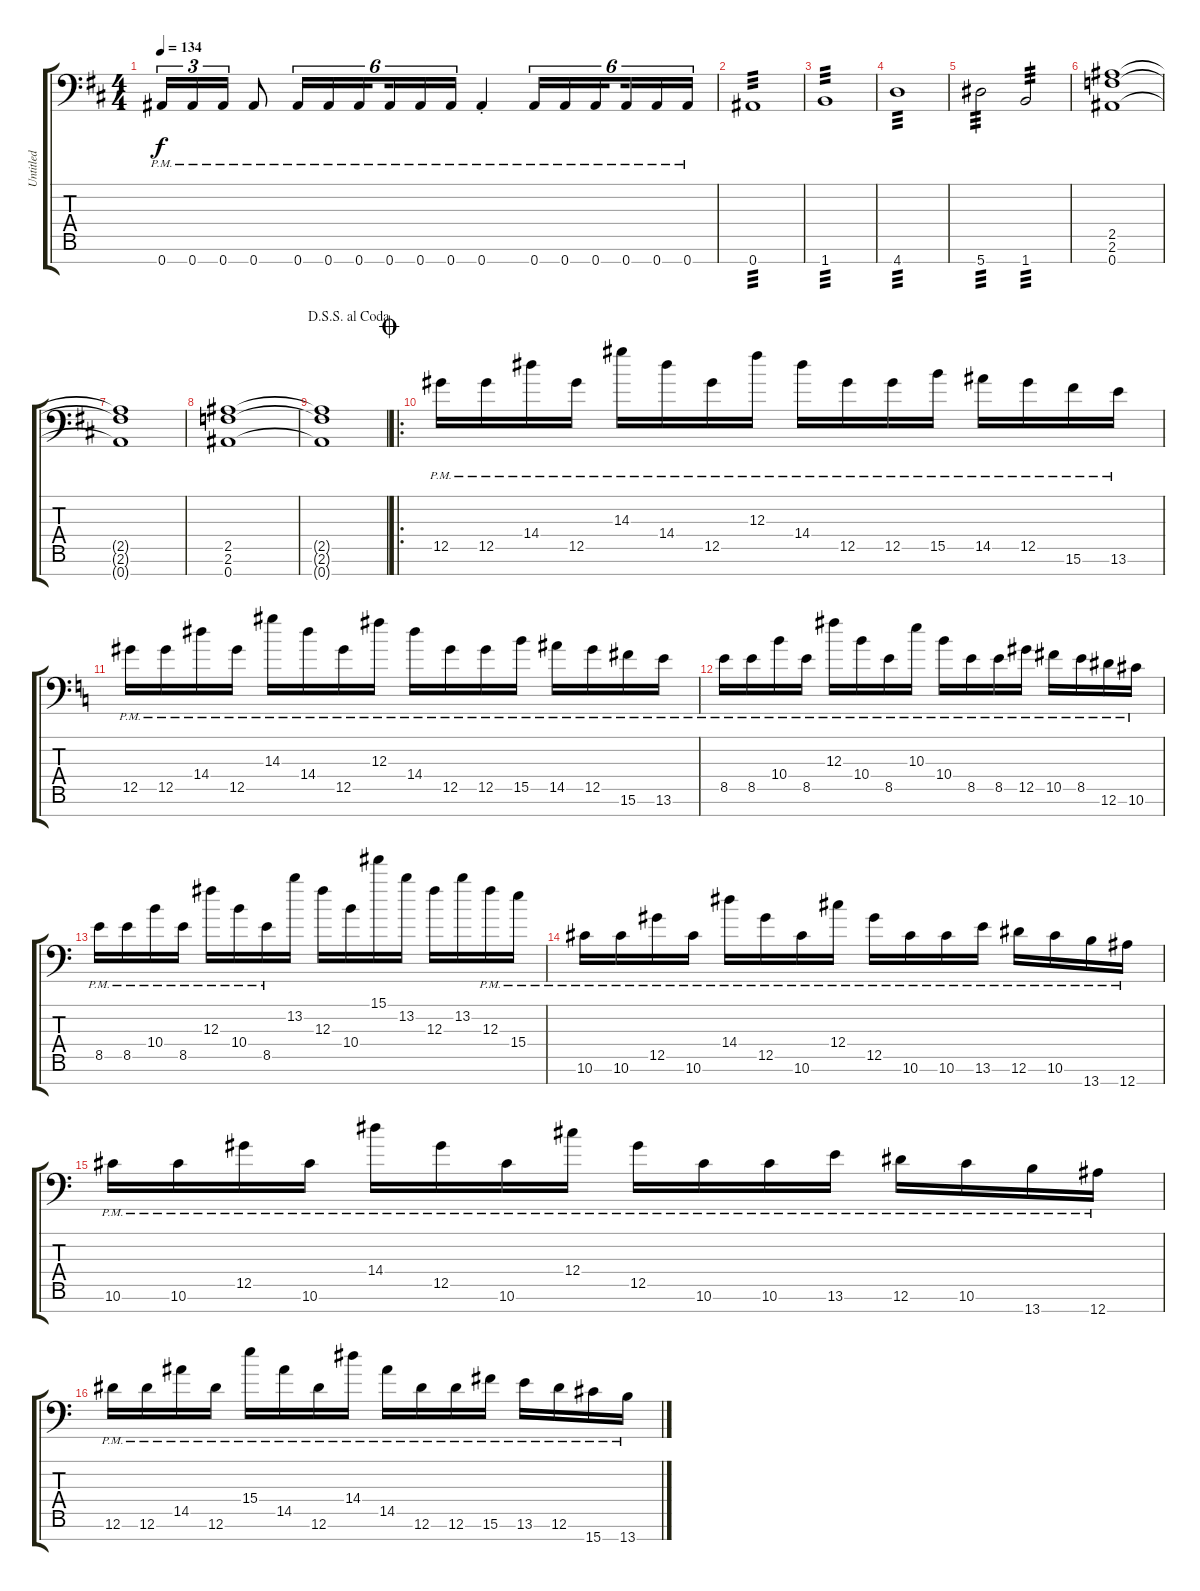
\track ("Untitled" "Untitled") {instrument distortionguitar}
\staff {score tabs}
\tuning (Eb4 Bb3 Gb3 Db3 Ab2 Eb2 Bb1) {hide}
\ts (4 4)
\tempo 134
\clef f4
\ks d
0.7{pm}.16{tu (3 2) dy f} 0.7{pm}.16{tu (3 2)} 0.7{pm}.16{tu (3 2)} 0.7{pm}.8 0.7{pm}.16{tu (6 4)} 0.7{pm}.16{tu (6 4)} 0.7{pm}.16{tu (6 4) beam splitsecondary} 0.7{pm}.16{tu (6 4)} 0.7{pm}.16{tu (6 4)} 0.7{pm}.16{tu (6 4)} 0.7{pm st}.4 0.7{pm}.16{tu (6 4)} 0.7{pm}.16{tu (6 4)} 0.7{pm}.16{tu (6 4) beam splitsecondary} 0.7{pm}.16{tu (6 4)} 0.7{pm}.16{tu (6 4)} 0.7{pm}.16{tu (6 4)} |
0.7.1{tp 3} |
1.7.1{tp 3} |
4.7.1{tp 3} |
5.7.2{tp 3} 1.7.2{tp 3} |
(2.5 2.6 0.7).1 |
(2.5{t} 2.6{t} 0.7{t}).1 |
(2.5 2.6 0.7).1 |
\jump dalsegnosegnoalcoda
(2.5{t} 2.6{t} 0.7{t}).1 |
\ro
\jump coda
12.5{pm}.16 12.5{pm}.16 14.4{pm}.16 12.5{pm}.16 14.3{pm}.16 14.4{pm}.16 12.5{pm}.16 12.3{pm}.16 14.4{pm}.16 12.5{pm}.16 12.5{pm}.16 15.5{pm}.16 14.5{pm}.16 12.5{pm}.16 15.6{pm}.16 13.6{pm}.16 |
\ks c
12.5{pm}.16 12.5{pm}.16 14.4{pm}.16 12.5{pm}.16 14.3{pm}.16 14.4{pm}.16 12.5{pm}.16 12.3{pm}.16 14.4{pm}.16 12.5{pm}.16 12.5{pm}.16 15.5{pm}.16 14.5{pm}.16 12.5{pm}.16 15.6{pm}.16 13.6{pm}.16 |
8.5{pm}.16 8.5{pm}.16 10.4{pm}.16 8.5{pm}.16 12.3{pm}.16 10.4{pm}.16 8.5{pm}.16 10.3{pm}.16 10.4{pm}.16 8.5{pm}.16 8.5{pm}.16 12.5{pm}.16 10.5{pm}.16 8.5{pm}.16 12.6{pm}.16 10.6{pm}.16 |
8.5{pm}.16 8.5{pm}.16 10.4{pm}.16 8.5{pm}.16 12.3{pm}.16 10.4{pm}.16 8.5{pm}.16 13.2.16 12.3.16 10.4.16 15.1.16 13.2.16 12.3.16 13.2.16 12.3{pm}.16 15.4{pm}.16 |
10.6{pm}.16 10.6{pm}.16 12.5{pm}.16 10.6{pm}.16 14.4{pm}.16 12.5{pm}.16 10.6{pm}.16 12.4{pm}.16 12.5{pm}.16 10.6{pm}.16 10.6{pm}.16 13.6{pm}.16 12.6{pm}.16 10.6{pm}.16 13.7{pm}.16 12.7{pm}.16 |
10.6{pm}.16 10.6{pm}.16 12.5{pm}.16 10.6{pm}.16 14.4{pm}.16 12.5{pm}.16 10.6{pm}.16 12.4{pm}.16 12.5{pm}.16 10.6{pm}.16 10.6{pm}.16 13.6{pm}.16 12.6{pm}.16 10.6{pm}.16 13.7{pm}.16 12.7{pm}.16 |
12.6{pm}.16 12.6{pm}.16 14.5{pm}.16 12.6{pm}.16 15.4{pm}.16 14.5{pm}.16 12.6{pm}.16 14.4{pm}.16 14.5{pm}.16 12.6{pm}.16 12.6{pm}.16 15.6{pm}.16 13.6{pm}.16 12.6{pm}.16 15.7{pm}.16 13.7{pm}.16
